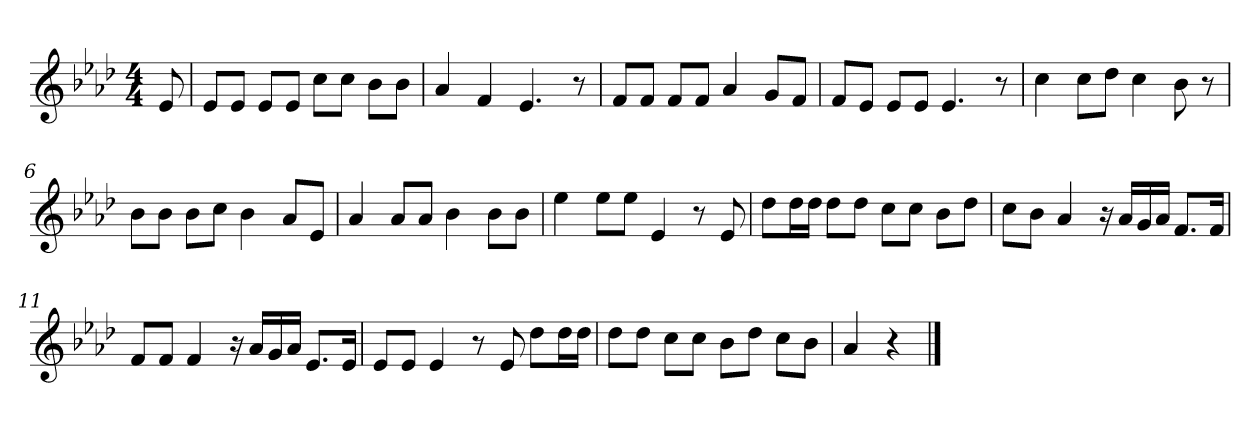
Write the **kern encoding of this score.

**kern
*part1
*staff1
*k[b-e-a-d-]
*M4/4
*MM120
=
8e-
=1
8e-L
8e-J
8e-L
8e-J
8ccL
8ccJ
8b-L
8b-J
=2
4a-
4f
4.e-
8r
=3
8fL
8fJ
8fL
8fJ
4a-
8gL
8fJ
=4
8fL
8e-J
8e-L
8e-J
4.e-
8r
=5
4cc
8ccL
8dd-J
4cc
8b-
8r
=6
8b-L
8b-J
8b-L
8ccJ
4b-
8a-L
8e-J
=7
4a-
8a-L
8a-J
4b-
8b-L
8b-J
=8
4ee-
8ee-L
8ee-J
4e-
8r
8e-
=9
8dd-L
16dd-L
16dd-JJ
8dd-L
8dd-J
8ccL
8ccJ
8b-L
8dd-J
=10
8ccL
8b-J
4a-
16r
16a-LL
16g
16a-JJ
8.fL
16fJk
=11
8fL
8fJ
4f
16r
16a-LL
16g
16a-JJ
8.e-L
16e-Jk
=12
8e-L
8e-J
4e-
8r
8e-
8dd-L
16dd-L
16dd-JJ
=13
8dd-L
8dd-J
8ccL
8ccJ
8b-L
8dd-J
8ccL
8b-J
=14
4a-
4r
==
*-
